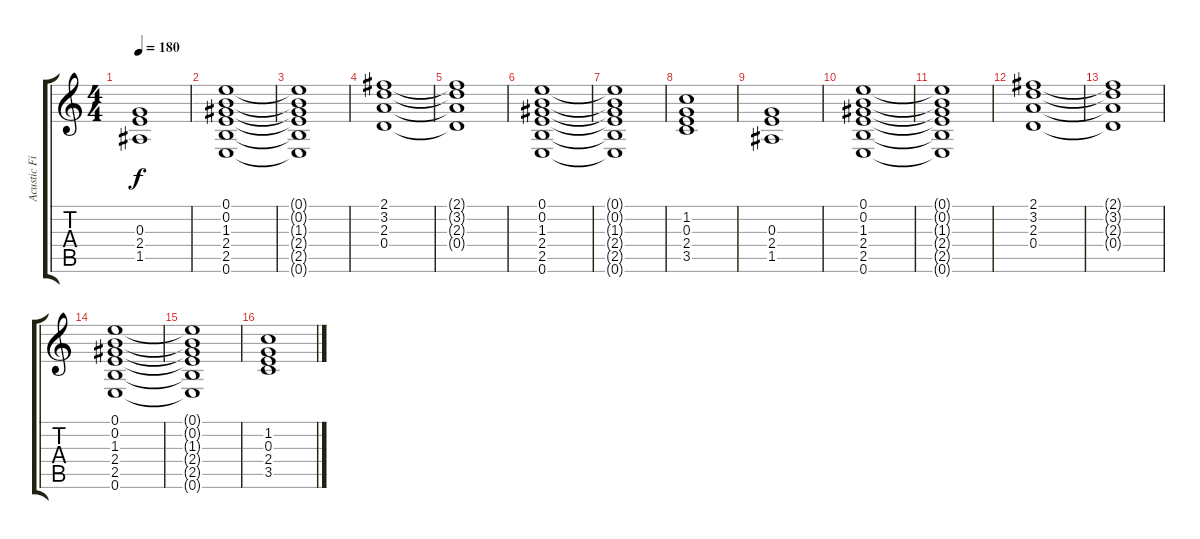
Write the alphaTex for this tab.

\track ("Acustic Fingerpicking Pulse" "Acustic Fi") {instrument acousticguitarsteel}
\staff {score tabs}
\tuning (E4 B3 G3 D3 A2 E2) {hide}
\ts (4 4)
\tempo 180
\clef g2
\ks c
(0.3 2.4 1.5).1{dy f} |
(0.1 0.2 1.3 2.4 2.5 0.6).1 |
(0.1{t} 0.2{t} 1.3{t} 2.4{t} 2.5{t} 0.6{t}).1 |
(2.1 3.2 2.3 0.4).1 |
(2.1{t} 3.2{t} 2.3{t} 0.4{t}).1 |
(0.1 0.2 1.3 2.4 2.5 0.6).1 |
(0.1{t} 0.2{t} 1.3{t} 2.4{t} 2.5{t} 0.6{t}).1 |
(1.2 0.3 2.4 3.5).1 |
(0.3 2.4 1.5).1 |
(0.1 0.2 1.3 2.4 2.5 0.6).1 |
(0.1{t} 0.2{t} 1.3{t} 2.4{t} 2.5{t} 0.6{t}).1 |
(2.1 3.2 2.3 0.4).1 |
(2.1{t} 3.2{t} 2.3{t} 0.4{t}).1 |
(0.1 0.2 1.3 2.4 2.5 0.6).1 |
(0.1{t} 0.2{t} 1.3{t} 2.4{t} 2.5{t} 0.6{t}).1 |
(1.2 0.3 2.4 3.5).1
